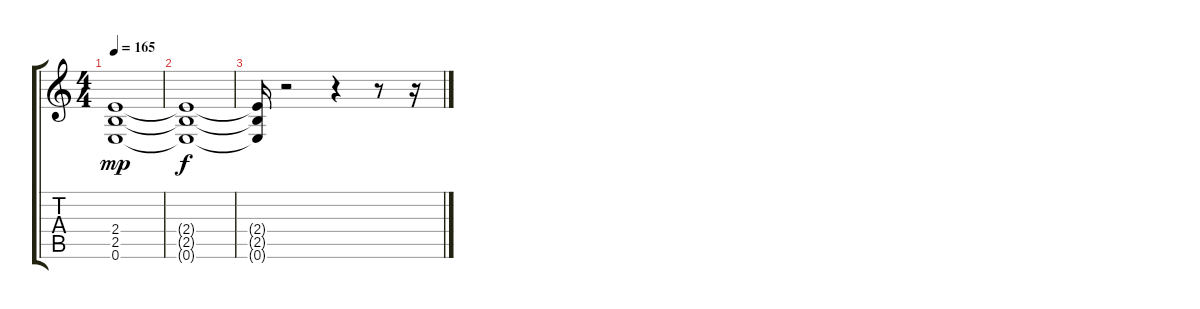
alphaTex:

\track "" {instrument overdrivenguitar}
\staff {score tabs}
\tuning (E4 B3 G3 D3 A2 E2) {hide}
\ts (4 4)
\tempo 165
\clef g2
\ks c
(2.4 2.5 0.6).1{dy mp} |
(2.4{t} 2.5{t} 0.6{t}).1{dy f} |
(2.4{t} 2.5{t} 0.6{t}).16 r.2 r.4 r.8 r.16
